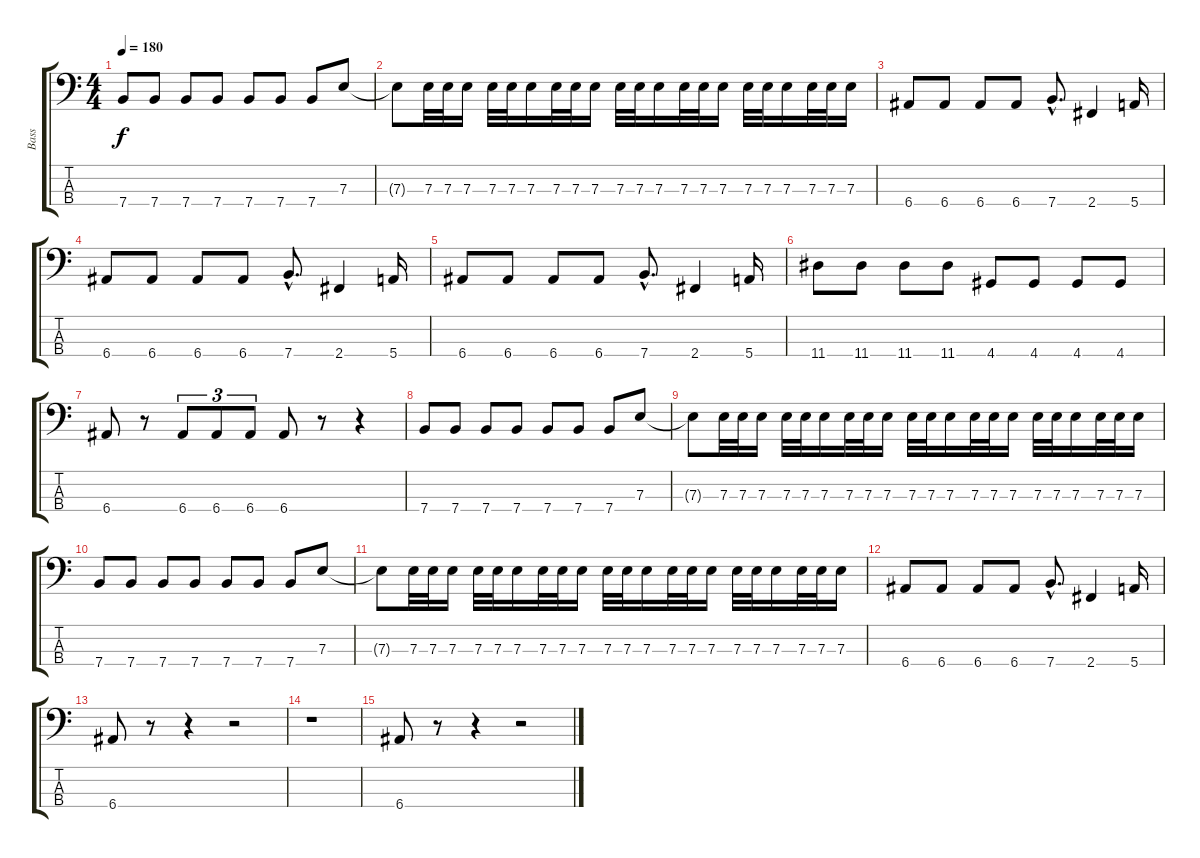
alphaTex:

\track ("Bass" "Bass") {instrument electricbassfinger}
\staff {score tabs}
\tuning (G2 D2 A1 E1) {hide}
\ts (4 4)
\tempo 180
\clef f4
\ks c
7.4.8{dy f} 7.4.8 7.4.8 7.4.8 7.4.8 7.4.8 7.4.8 7.3.8 |
7.3{t}.8 7.3.32 7.3.32 7.3.16 7.3.32 7.3.32 7.3.16 7.3.32 7.3.32 7.3.16 7.3.32 7.3.32 7.3.16 7.3.32 7.3.32 7.3.16 7.3.32 7.3.32 7.3.16 7.3.32 7.3.32 7.3.16 |
6.4.8 6.4.8 6.4.8 6.4.8 7.4{hac}.8{d} 2.4.4 5.4.16 |
6.4.8 6.4.8 6.4.8 6.4.8 7.4{hac}.8{d} 2.4.4 5.4.16 |
6.4.8 6.4.8 6.4.8 6.4.8 7.4{hac}.8{d} 2.4.4 5.4.16 |
11.4.8 11.4.8 11.4.8 11.4.8 4.4.8 4.4.8 4.4.8 4.4.8 |
6.4.8 r.8 6.4.8{tu (3 2)} 6.4.8{tu (3 2)} 6.4.8{tu (3 2)} 6.4.8 r.8 r.4 |
7.4.8 7.4.8 7.4.8 7.4.8 7.4.8 7.4.8 7.4.8 7.3.8 |
7.3{t}.8 7.3.32 7.3.32 7.3.16 7.3.32 7.3.32 7.3.16 7.3.32 7.3.32 7.3.16 7.3.32 7.3.32 7.3.16 7.3.32 7.3.32 7.3.16 7.3.32 7.3.32 7.3.16 7.3.32 7.3.32 7.3.16 |
7.4.8 7.4.8 7.4.8 7.4.8 7.4.8 7.4.8 7.4.8 7.3.8 |
7.3{t}.8 7.3.32 7.3.32 7.3.16 7.3.32 7.3.32 7.3.16 7.3.32 7.3.32 7.3.16 7.3.32 7.3.32 7.3.16 7.3.32 7.3.32 7.3.16 7.3.32 7.3.32 7.3.16 7.3.32 7.3.32 7.3.16 |
6.4.8 6.4.8 6.4.8 6.4.8 7.4{hac}.8{d} 2.4.4 5.4.16 |
6.4.8 r.8 r.4 r.2 |
r.1 |
6.4.8 r.8 r.4 r.2
